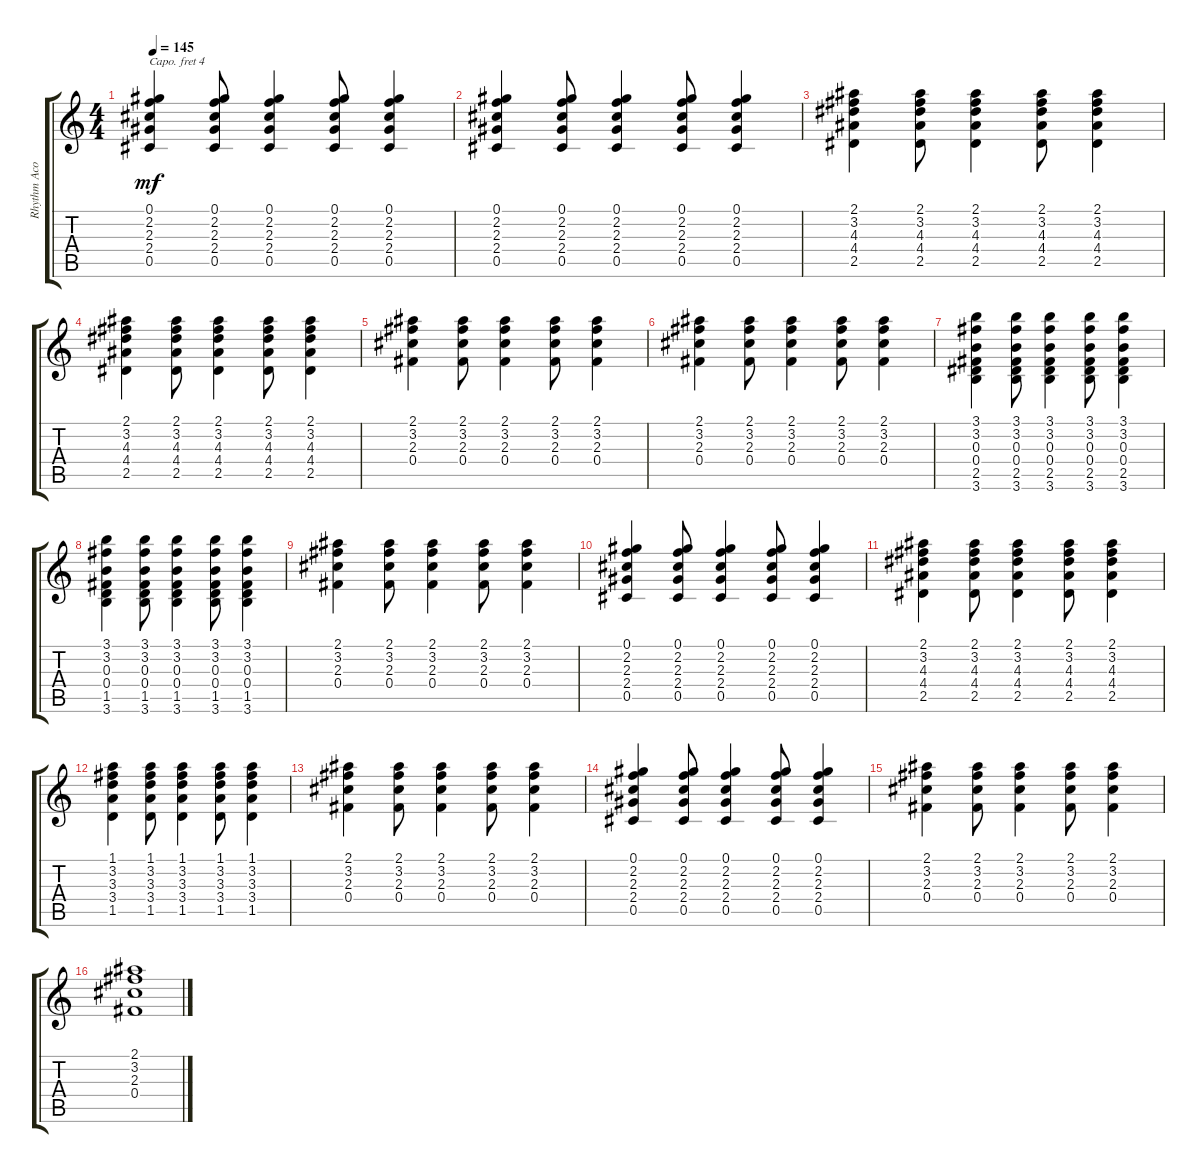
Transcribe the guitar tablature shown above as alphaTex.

\track ("Rhythm Acoustic" "Rhythm Aco") {instrument acousticguitarsteel}
\staff {score tabs}
\capo 4
\tuning (E4 B3 G3 D3 A2 E2) {hide}
\ts (4 4)
\tempo 145
\clef g2
\ks c
(0.1 2.2 2.3 2.4 0.5).4{dy mf} (0.1 2.2 2.3 2.4 0.5).8 (0.1 2.2 2.3 2.4 0.5).4 (0.1 2.2 2.3 2.4 0.5).8 (0.1 2.2 2.3 2.4 0.5).4 |
(0.1 2.2 2.3 2.4 0.5).4 (0.1 2.2 2.3 2.4 0.5).8 (0.1 2.2 2.3 2.4 0.5).4 (0.1 2.2 2.3 2.4 0.5).8 (0.1 2.2 2.3 2.4 0.5).4 |
(2.1 3.2 4.3 4.4 2.5).4 (2.1 3.2 4.3 4.4 2.5).8 (2.1 3.2 4.3 4.4 2.5).4 (2.1 3.2 4.3 4.4 2.5).8 (2.1 3.2 4.3 4.4 2.5).4 |
(2.1 3.2 4.3 4.4 2.5).4 (2.1 3.2 4.3 4.4 2.5).8 (2.1 3.2 4.3 4.4 2.5).4 (2.1 3.2 4.3 4.4 2.5).8 (2.1 3.2 4.3 4.4 2.5).4 |
(2.1 3.2 2.3 0.4).4 (2.1 3.2 2.3 0.4).8 (2.1 3.2 2.3 0.4).4 (2.1 3.2 2.3 0.4).8 (2.1 3.2 2.3 0.4).4 |
(2.1 3.2 2.3 0.4).4 (2.1 3.2 2.3 0.4).8 (2.1 3.2 2.3 0.4).4 (2.1 3.2 2.3 0.4).8 (2.1 3.2 2.3 0.4).4 |
(3.1 3.2 0.3 0.4 2.5 3.6).4 (3.1 3.2 0.3 0.4 2.5 3.6).8 (3.1 3.2 0.3 0.4 2.5 3.6).4 (3.1 3.2 0.3 0.4 2.5 3.6).8 (3.1 3.2 0.3 0.4 2.5 3.6).4 |
(3.1 3.2 0.3 0.4 1.5 3.6).4 (3.1 3.2 0.3 0.4 1.5 3.6).8 (3.1 3.2 0.3 0.4 1.5 3.6).4 (3.1 3.2 0.3 0.4 1.5 3.6).8 (3.1 3.2 0.3 0.4 1.5 3.6).4 |
(2.1 3.2 2.3 0.4).4 (2.1 3.2 2.3 0.4).8 (2.1 3.2 2.3 0.4).4 (2.1 3.2 2.3 0.4).8 (2.1 3.2 2.3 0.4).4 |
(0.1 2.2 2.3 2.4 0.5).4 (0.1 2.2 2.3 2.4 0.5).8 (0.1 2.2 2.3 2.4 0.5).4 (0.1 2.2 2.3 2.4 0.5).8 (0.1 2.2 2.3 2.4 0.5).4 |
(2.1 3.2 4.3 4.4 2.5).4 (2.1 3.2 4.3 4.4 2.5).8 (2.1 3.2 4.3 4.4 2.5).4 (2.1 3.2 4.3 4.4 2.5).8 (2.1 3.2 4.3 4.4 2.5).4 |
(1.1 3.2 3.3 3.4 1.5).4 (1.1 3.2 3.3 3.4 1.5).8 (1.1 3.2 3.3 3.4 1.5).4 (1.1 3.2 3.3 3.4 1.5).8 (1.1 3.2 3.3 3.4 1.5).4 |
(2.1 3.2 2.3 0.4).4 (2.1 3.2 2.3 0.4).8 (2.1 3.2 2.3 0.4).4 (2.1 3.2 2.3 0.4).8 (2.1 3.2 2.3 0.4).4 |
(0.1 2.2 2.3 2.4 0.5).4 (0.1 2.2 2.3 2.4 0.5).8 (0.1 2.2 2.3 2.4 0.5).4 (0.1 2.2 2.3 2.4 0.5).8 (0.1 2.2 2.3 2.4 0.5).4 |
(2.1 3.2 2.3 0.4).4 (2.1 3.2 2.3 0.4).8 (2.1 3.2 2.3 0.4).4 (2.1 3.2 2.3 0.4).8 (2.1 3.2 2.3 0.4).4 |
(2.1 3.2 2.3 0.4).1
